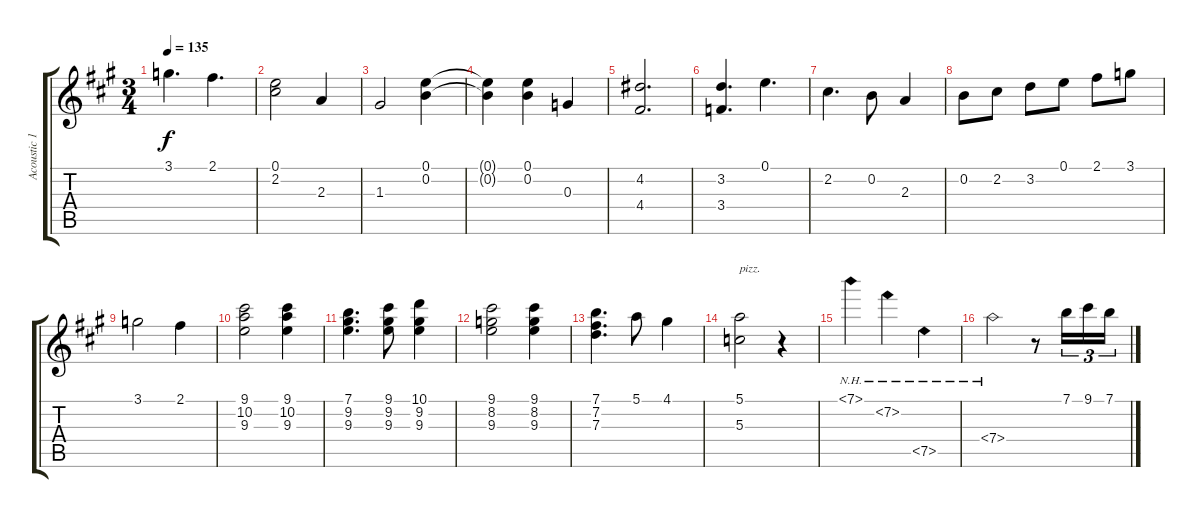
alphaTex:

\track ("Acoustic 1 - Gary Green" "Acoustic 1") {instrument acousticguitarsteel}
\staff {score tabs}
\tuning (E4 B3 G3 D3 A2 E2) {hide}
\ts (3 4)
\tempo 135
\clef g2
\ks a
3.1.4{d dy f} 2.1.4{d} |
(0.1 2.2).2 2.3.4 |
1.3.2 (0.1 0.2).4 |
(0.1{t} 0.2{t}).4 (0.1 0.2).4 0.3.4 |
(4.2 4.4).2{d} |
(3.2 3.4).4{d} 0.1.4{d} |
2.2.4{d} 0.2.8 2.3.4 |
0.2.8 2.2.8 3.2.8 0.1.8 2.1.8 3.1.8 |
3.1.2 2.1.4 |
(9.1 10.2 9.3).2 (9.1 10.2 9.3).4 |
(7.1 9.2 9.3).4{d} (9.1 9.2 9.3).8 (10.1 9.2 9.3).4 |
(9.1 8.2 9.3).2 (9.1 8.2 9.3).4 |
(7.1 7.2 7.3).4{d} 5.1.8 4.1.4 |
(5.1 5.3).2{txt "pizz."} r.4 |
7.1{nh}.4 7.2{nh}.4 7.5{nh}.4 |
7.4{nh}.2 r.8 7.1.16{tu (3 2)} 9.1.16{tu (3 2)} 7.1.16{tu (3 2)}
